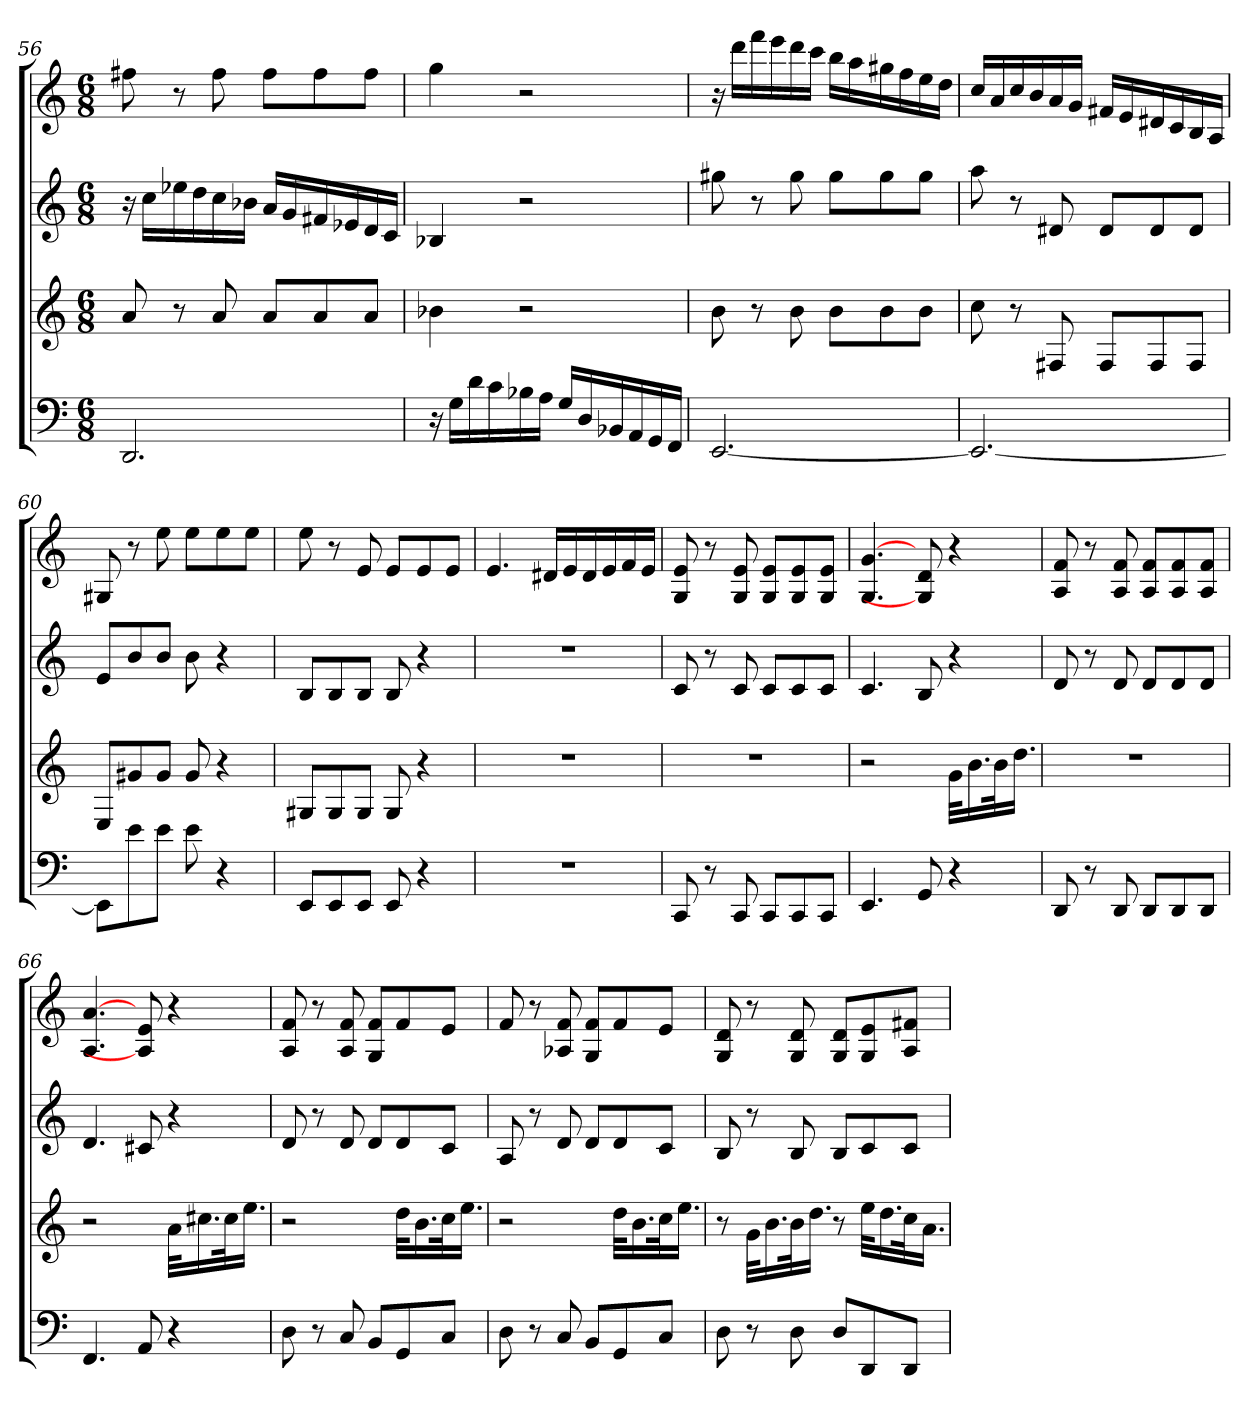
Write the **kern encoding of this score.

**kern	**kern	**kern	**kern
*part4	*part3	*part2	*part1
*staff4	*staff3	*staff2	*staff1
*k[]	*k[]	*k[]	*k[]
*C:	*C:	*C:	*C:
*M6/8	*M6/8	*M6/8	*M6/8
=56	=56	=56	=56
2.DD	8a	16r	8ff#X
.	.	16ccLL	.
.	8r	16ee-X	8r
.	.	16dd	.
.	8a	16cc	8ff#
.	.	16b-XJJ	.
.	8aL	16aLL	8ff#L
.	.	16g	.
.	8a	16f#X	8ff#
.	.	16e-X	.
.	8aJ	16d	8ff#J
.	.	16cJJ	.
=57	=57	=57	=57
16r	4b-X	4B-X	4gg
16GLL	.	.	.
16d	.	.	.
16c	.	.	.
16B-X	2r	2r	2r
16AJJ	.	.	.
16GLL	.	.	.
16D	.	.	.
16BB-X	.	.	.
16AA	.	.	.
16GG	.	.	.
16FFJJ	.	.	.
=58	=58	=58	=58
[2.EE	8b	8gg#X	16r
.	.	.	16dddLL
.	8r	8r	16fff
.	.	.	16eee
.	8b	8gg#	16ddd
.	.	.	16cccJJ
.	8bL	8gg#L	16bbLL
.	.	.	16aa
.	8b	8gg#	16gg#X
.	.	.	16ff
.	8bJ	8gg#J	16ee
.	.	.	16ddJJ
=59	=59	=59	=59
2.EE_	8cc	8aa	16ccLL
.	.	.	16a
.	8r	8r	16cc
.	.	.	16b
.	8F#X	8d#X	16a
.	.	.	16gJJ
.	8F#L	8d#L	16f#XLL
.	.	.	16e
.	8F#	8d#	16d#X
.	.	.	16c
.	8F#J	8d#J	16B
.	.	.	16AJJ
=60	=60	=60	=60
8EEL]	8EL	8eL	8G#X
8e	8g#X	8b	8r
8eJ	8g#J	8bJ	8ee
8e	8g#	8b	8eeL
4r	4r	4r	8ee
.	.	.	8eeJ
=61	=61	=61	=61
8EEL	8G#XL	8BL	8ee
8EE	8G#	8B	8r
8EEJ	8G#J	8BJ	8e
8EE	8G#	8B	8eL
4r	4r	4r	8e
.	.	.	8eJ
=62	=62	=62	=62
2.r	2.r	2.r	4.e
.	.	.	16d#XLL
.	.	.	16e
.	.	.	16d#
.	.	.	16e
.	.	.	16f
.	.	.	16eJJ
=63	=63	=63	=63
8CC	2.r	8c	8G 8e
8r	.	8r	8r
8CC	.	8c	8G 8e
8CCL	.	8cL	8G 8eL
8CC	.	8c	8G 8e
8CCJ	.	8cJ	8G 8eJ
=64	=64	=64	=64
4.EE	2r	4.c	4.G [4.g
8GG	.	8B	8G] 8d
4r	32gKLL	4r	4r
.	16.b	.	.
.	32bK	.	.
.	16.ddJJ	.	.
=65	=65	=65	=65
8DD	2.r	8d	8A 8f
8r	.	8r	8r
8DD	.	8d	8A 8f
8DDL	.	8dL	8A 8fL
8DD	.	8d	8A 8f
8DDJ	.	8dJ	8A 8fJ
=66	=66	=66	=66
4.FF	2r	4.d	4.A [4.a
8AA	.	8c#X	8A] 8e
4r	32aKLL	4r	4r
.	16.cc#X	.	.
.	32cc#K	.	.
.	16.eeJJ	.	.
=67	=67	=67	=67
8D	2r	8d	8A 8f
8r	.	8r	8r
8C	.	8d	8A 8f
8BBL	.	8dL	8G 8fL
8GG	32ddKLL	8d	8f
.	16.b	.	.
8CJ	32ccK	8cJ	8eJ
.	16.eeJJ	.	.
=68	=68	=68	=68
8D	2r	8A	8f
8r	.	8r	8r
8C	.	8d	8A-X 8f
8BBL	.	8dL	8G 8fL
8GG	32ddKLL	8d	8f
.	16.b	.	.
8CJ	32ccK	8cJ	8eJ
.	16.eeJJ	.	.
=69	=69	=69	=69
8D	8r	8B	8G 8d
8r	32gKLL	8r	8r
.	16.b	.	.
8D	32bK	8B	8G 8d
.	16.ddJJ	.	.
8DL	8r	8BL	8G 8dL
8DD	32eeKLL	8c	8G 8e
.	16.dd	.	.
8DDJ	32ccK	8cJ	8A 8f#XJ
.	16.aJJ	.	.
=	=	=	=
*-	*-	*-	*-
